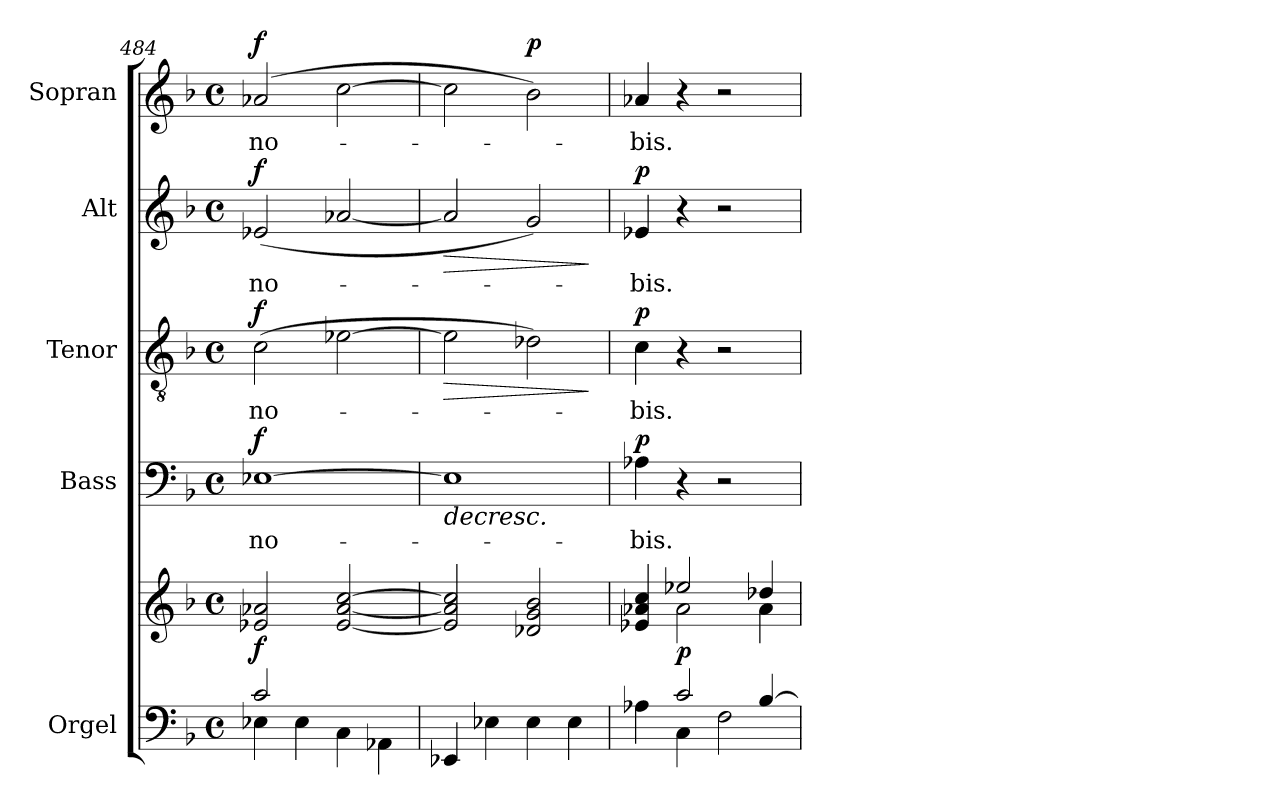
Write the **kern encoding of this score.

**kern	**kern	**dynam	**kern	**text	**dynam	**kern	**text	**dynam	**kern	**text	**dynam	**kern	**text	**dynam
*part5	*part5	*part5	*part4	*part4	*part4	*part3	*part3	*part3	*part2	*part2	*part2	*part1	*part1	*part1
*staff6	*staff5	*staff5/6	*staff4	*staff4	*staff4	*staff3	*staff3	*staff3	*staff2	*staff2	*staff2	*staff1	*staff1	*staff1
*I"Orgel	*	*	*I"Bass	*	*	*I"Tenor	*	*	*I"Alt	*	*	*I"Sopran	*	*
*I'Org.	*	*	*I'B.	*	*	*I'T.	*	*	*I'A.	*	*	*I'S.	*	*
*clefF4	*clefG2	*	*clefF4	*	*	*clefGv2	*	*	*clefG2	*	*	*clefG2	*	*
*k[b-]	*k[b-]	*	*k[b-]	*	*	*k[b-]	*	*	*k[b-]	*	*	*k[b-]	*	*
*F:	*F:	*	*F:	*	*	*F:	*	*	*F:	*	*	*F:	*	*
*M4/4	*M4/4	*	*M4/4	*	*	*M4/4	*	*	*M4/4	*	*	*M4/4	*	*
*met(c)	*met(c)	*	*met(c)	*	*	*met(c)	*	*	*met(c)	*	*	*met(c)	*	*
=484	=484	=484	=484	=484	=484	=484	=484	=484	=484	=484	=484	=484	=484	=484
*^	*	*	*	*	*	*	*	*	*	*	*	*	*	*
!	!	!	!LO:DY:b	!	!LO:LY:b	!LO:DY:a	!	!LO:LY:b	!LO:DY:a	!	!LO:LY:b	!LO:DY:a	!	!LO:LY:b	!LO:DY:a
2c/	4E-X\	2e-X/ 2a-X/	f	[1E-X	no-	f	(>2c\	no-	f	(2e-X/	no-	f	(2a-X/	no-	f
.	4E-\	.	.	.	.	.	.	.	.	.	.	.	.	.	.
2ryy	4C\	[2e-/ [2a-/ [2cc/	.	.	.	.	[2e-X\	.	.	[2a-X/	.	.	[2cc\	.	.
.	4AA-X\	.	.	.	.	.	.	.	.	.	.	.	.	.	.
=485	=485	=485	=485	=485	=485	=485	=485	=485	=485	=485	=485	=485	=485	=485	=485
!	!	!	!	!	!	!LO:HP:b	!	!	!LO:HP:b	!	!	!LO:HP:b	!	!	!
*v	*v	*	*	*	*	*	*	*	*	*	*	*	*	*	*
4EE-X/	2e-/] 2a-/] 2cc/]	.	1E-]	.	>	2e-\]	.	>	2a-/]	.	>	2cc\]	.	.
4E-X\	.	.	.	.	.	.	.	.	.	.	.	.	.	.
!	!	!	!	!	!	!	!	!	!	!	!	!	!	!LO:DY:a
4E-\	2d-X/ 2g/ 2b-/	.	.	.	.	2d-X\)	.	.	2g/)	.	.	2b-\)	.	p
4E-\	.	.	.	.	.	.	.	.	.	.	.	.	.	.
.	.	.	.	.	.	.	.	]	.	.	]	.	.	.
=486	=486	=486	=486	=486	=486	=486	=486	=486	=486	=486	=486	=486	=486	=486
*^	*^	*	*	*	*	*	*	*	*	*	*	*	*	*
!	!	!	!	!	!	!LO:LY:b	!LO:DY:a	!	!LO:LY:b	!LO:DY:a	!	!LO:LY:b	!LO:DY:a	!	!LO:LY:b	!
4ryy	4A-X\	4e-X/ 4a-X/ 4cc/	4ryy	.	4A-X\	-bis.	p	4c\	-bis.	p	4e-X/	-bis.	p	4a-X/	-bis.	.
!	!	!	!	!LO:DY:b	!	!	!	!	!	!	!	!	!	!	!	!
2c/	4C\	2ee-X/	2a-\	p	4r	.	]	4r	.	.	4r	.	.	4r	.	.
.	2F\	.	.	.	2r	.	.	2r	.	.	2r	.	.	2r	.	.
[>4B-/	.	4dd-X/	4a-\	.	.	.	.	.	.	.	.	.	.	.	.	.
*v	*v	*	*	*	*	*	*	*	*	*	*	*	*	*	*	*
*	*v	*v	*	*	*	*	*	*	*	*	*	*	*	*	*
=	=	=	=	=	=	=	=	=	=	=	=	=	=	=
*-	*-	*-	*-	*-	*-	*-	*-	*-	*-	*-	*-	*-	*-	*-
